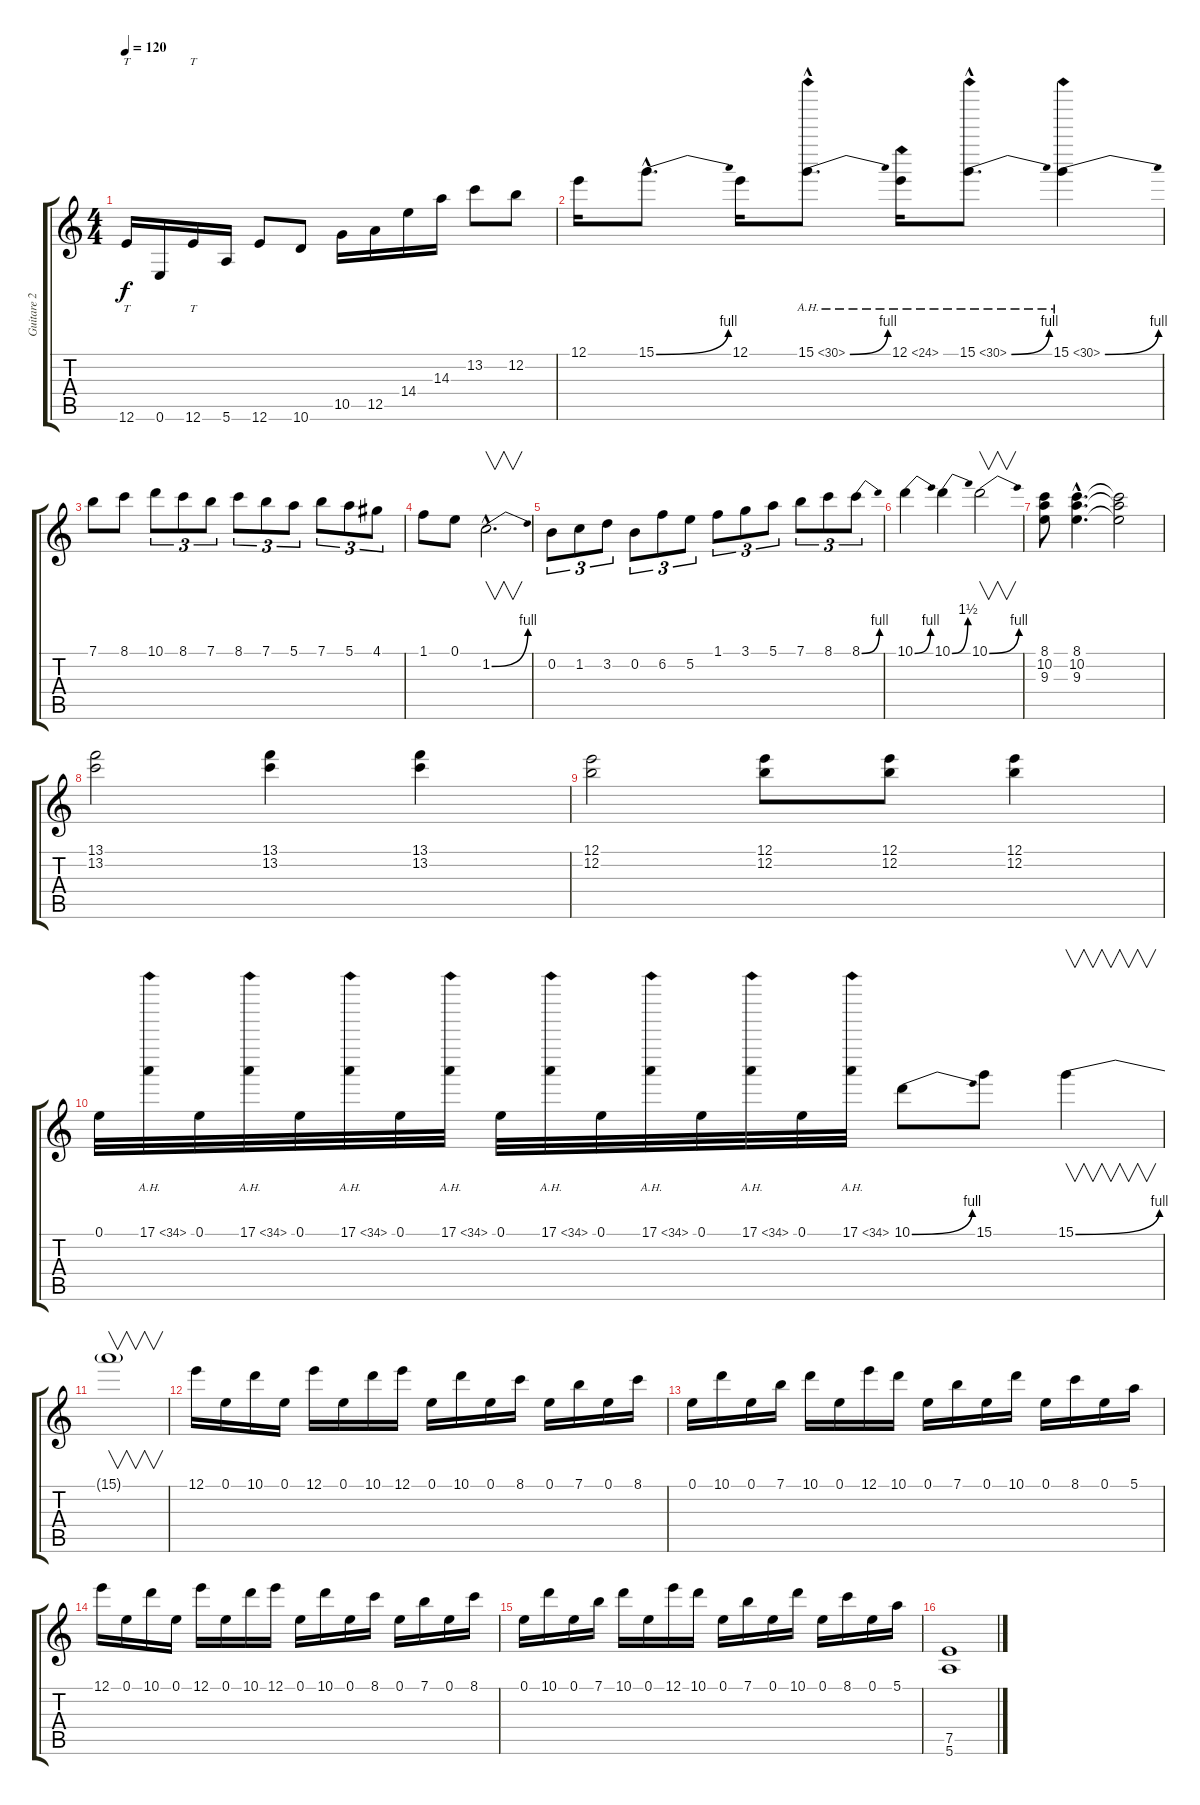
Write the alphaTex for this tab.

\track ("Guitare 2 ( bis )" "Guitare 2 ") {instrument overdrivenguitar}
\staff {score tabs}
\tuning (E4 B3 G3 D3 A2 E2) {hide}
\ts (4 4)
\tempo 120
\clef g2
\ks c
12.6.16{tt dy f} 0.6.16 12.6.16{tt} 5.6.16 12.6.8 10.6.8 10.5.16 12.5.16 14.4.16 14.3.16 13.2.8 12.2.8 |
12.1.16 15.1{be (bend 0 0 60 4) hac}.8{d} 12.1.16 15.1{be (bend 0 0 60 4) ah 15 hac}.8{d} 12.1{ah 12}.16 15.1{be (bend 0 0 60 4) ah 15 hac}.8{d} 15.1{be (bend 0 0 60 4) ah 15}.4 |
7.1.8 8.1.8 10.1.8{tu (3 2)} 8.1.8{tu (3 2)} 7.1.8{tu (3 2)} 8.1.8{tu (3 2)} 7.1.8{tu (3 2)} 5.1.8{tu (3 2)} 7.1.8{tu (3 2)} 5.1.8{tu (3 2)} 4.1.8{tu (3 2)} |
1.1.8 0.1.8 1.2{be (bend 0 0 60 4) hac}.2{v d} |
0.2.8{tu (3 2)} 1.2.8{tu (3 2)} 3.2.8{tu (3 2)} 0.2.8{tu (3 2)} 6.2.8{tu (3 2)} 5.2.8{tu (3 2)} 1.1.8{tu (3 2)} 3.1.8{tu (3 2)} 5.1.8{tu (3 2)} 7.1.8{tu (3 2)} 8.1.8{tu (3 2)} 8.1{be (bend 0 0 60 4)}.8{tu (3 2)} |
10.1{be (bend 0 0 60 4)}.4 10.1{be (bend 0 0 60 6)}.4 10.1{be (bend 0 0 60 4)}.2{v} |
(8.1 10.2 9.3).8 (8.1{hac} 10.2{hac} 9.3{hac}).4{d} (8.1{t} 10.2{t} 9.3{t}).2 |
(13.1 13.2).2 (13.1 13.2).4 (13.1 13.2).4 |
(12.1 12.2).2 (12.1 12.2).8 (12.1 12.2).8 (12.1 12.2).4 |
0.1.32 17.1{ah 17}.32 0.1.32 17.1{ah 17}.32 0.1.32 17.1{ah 17}.32 0.1.32 17.1{ah 17}.32 0.1.32 17.1{ah 17}.32 0.1.32 17.1{ah 17}.32 0.1.32 17.1{ah 17}.32 0.1.32 17.1{ah 17}.32 10.1{be (bend 0 0 60 4)}.8 15.1.8 15.1{be (bend 0 0 60 4)}.4{v} |
15.1{t}.1{v} |
12.1.16 0.1.16 10.1.16 0.1.16 12.1.16 0.1.16 10.1.16 12.1.16 0.1.16 10.1.16 0.1.16 8.1.16 0.1.16 7.1.16 0.1.16 8.1.16 |
0.1.16 10.1.16 0.1.16 7.1.16 10.1.16 0.1.16 12.1.16 10.1.16 0.1.16 7.1.16 0.1.16 10.1.16 0.1.16 8.1.16 0.1.16 5.1.16 |
12.1.16 0.1.16 10.1.16 0.1.16 12.1.16 0.1.16 10.1.16 12.1.16 0.1.16 10.1.16 0.1.16 8.1.16 0.1.16 7.1.16 0.1.16 8.1.16 |
0.1.16 10.1.16 0.1.16 7.1.16 10.1.16 0.1.16 12.1.16 10.1.16 0.1.16 7.1.16 0.1.16 10.1.16 0.1.16 8.1.16 0.1.16 5.1.16 |
(7.5 5.6).1
